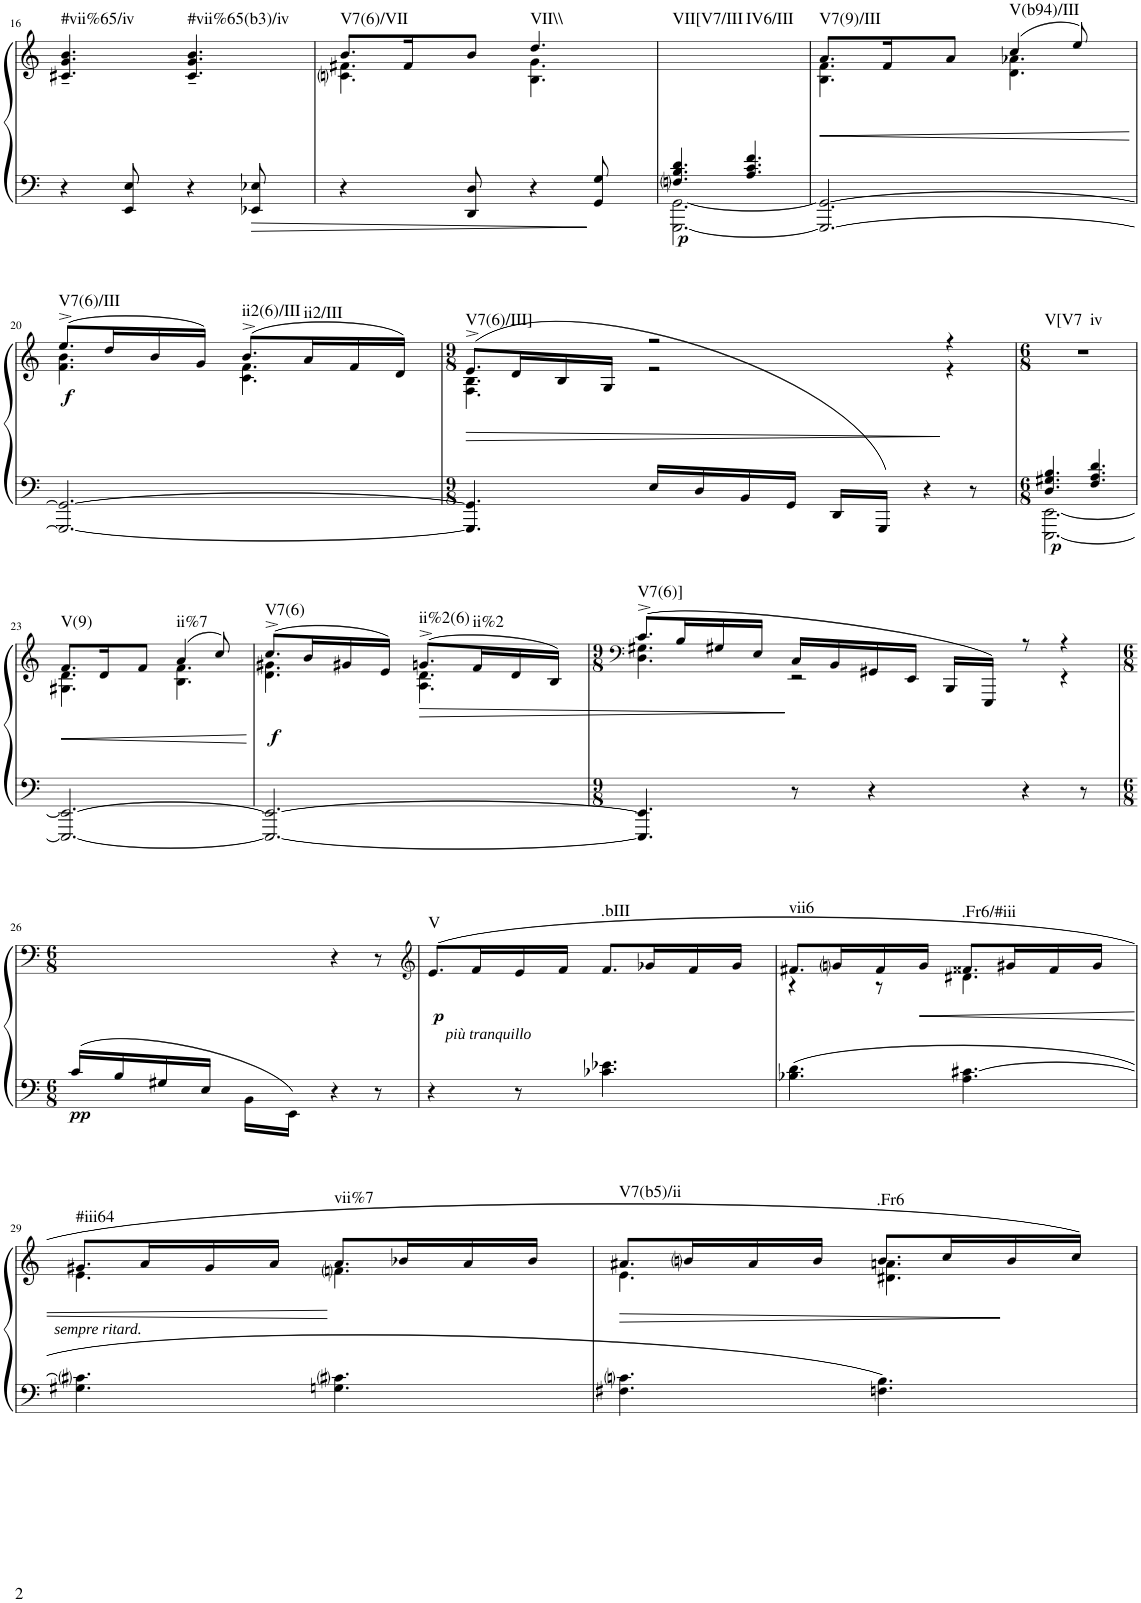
**kern	**kern	**dynam	**harte
*part1	*part1	*part1	*part1
*staff2	*staff1	*staff1/2	*
*I"Midi_1	*	*	*
!!LO:PB:g=z
*clefF4	*clefG2	*	*
*k[]	*k[]	*	*
*M6/8	*M6/8	*	*
=16	=16	=16	=16
*^	*^	*	*
!	!	!	!	!	!LO:H:kt=#vii%65/iv
4r	2ryy	4.c#X/~ 4.g/~ 4.b/~	2ryy	.	N
8EE/ 8E/	.	.	.	.	.
!	!	!	!	!	!LO:H:kt=#vii%65(b3)/iv
4r	.	4.c#/~ 4.g/~ 4.b/~	.	.	N
.	4ryy	.	4ryy	.	.
8EE-X/ 8E-X/	.	.	.	.	.
=17	=17	=17	=17	=17	=17
!	!	!	!	!	!LO:H:kt=V7(6)/VII
4r	2ryy	8.b/L	4.cni\ 4.f#X\	.	N
.	.	16f#/K	.	.	.
8DD/ 8D/	.	8b/J	.	.	.
!	!	!	!	!	!LO:H:kt=VII\\
4r	.	4.dd/	4.B\ 4.g\	.	N
.	4ryy	.	.	.	.
8GG/ 8G/	.	.	.	.	.
=18	=18	=18	=18	=18	=18
!	!	!	!	!LO:DY:b=2	!LO:H:n=1:kt=VII[V7/III
!	!	!	!	!	!LO:H:n=2:kt=IV6/III
4.Fni/ 4.B/ 4.d/	[2.GGG\ [2.GG\	2ryy	2ryy	p	N N
4.A/ 4.c/ 4.f/	.	.	.	.	.
.	.	4ryy	4ryy	.	.
=19	=19	=19	=19	=19	=19
!	!	!	!	!LO:HP:b	!LO:H:kt=V7(9)/III
2ryy	2.GGG/_ 2.GG/_	8.a/L	4.B\ 4.f\	<	N
.	.	16f/K	.	.	.
.	.	8a/J	.	.	.
!	!	!	!	!	!LO:H:kt=V(b94)/III
.	.	(4cc/	4.d\ 4.a-X\	.	N
4ryy	.	.	.	.	.
.	.	8ee/)	.	.	.
*v	*v	*	*	*	*
*	*v	*v	*	*
.	.	[	.
!!LO:LB:g=z
=20	=20	=20	=20
*^	*^	*	*
!	!	!	!	!LO:DY:b	!LO:H:kt=V7(6)/III
2.GGG/_ 2.GG/_	2ryy	(8.ee^/L	4.f\ 4.b\	f	N
.	.	16dd/L	.	.	.
.	.	16b/	.	.	.
.	.	16g/JJ)	.	.	.
!	!	!	!	!	!LO:H:kt=ii2(6)/III
.	.	(8.b^/L	4.c\ 4.f\	.	N
.	4ryy	.	.	.	.
!	!	!	!	!	!LO:H:kt=ii2/III
.	.	16a/L	.	.	N
.	.	16f/	.	.	.
.	.	16d/JJ)	.	.	.
*v	*v	*	*	*	*
=21	=21	=21	=21	=21
*M9/8	*M9/8	*	*	*
!	!	!	!LO:HP:b	!LO:H:kt=V7(6)/III]
4.GGG/] 4.GG/]	(8.e^/L	4.F\ 4.B\	>	N
.	16d/L	.	.	.
.	16B/	.	.	.
.	16G/JJ	.	.	.
16E/LL	2r	2r	.	.
16D/	.	.	.	.
16BB/	.	.	.	.
16GG/JJ	.	.	.	.
16DD/LL	.	.	.	.
16GGG/JJ)	.	.	.	.
4r	.	.	.	.
.	4r	4r	]	.
8r	.	.	.	.
*	*v	*v	*	*
=22	=22	=22	=22
*M6/8	*M6/8	*	*
*^	*	*	*
!	!	!	!LO:DY:b=2	!LO:H:n=1:kt=V[V7
!	!	!	!	!LO:H:n=2:kt=iv
4.D/ 4.G#X/ 4.B/	[2.EEE\ [2.EE\	2.r	p	N N
4.F/ 4.A/ 4.d/	.	.	.	.
*v	*v	*	*	*
!!LO:LB:g=z
=23	=23	=23	=23
!	!	!LO:HP:b	!LO:H:kt=V(9)
*	*^	*	*
2.EEE/_ 2.EE/_	8.f/L	4.G#X\ 4.d\	<	N
.	16d/K	.	.	.
.	8f/J	.	.	.
!	!	!	!	!LO:H:kt=ii%7
.	(4a/	4.B\ 4.f\	.	N
.	8cc/)	.	.	.
*	*v	*v	*	*
.	.	[	.
=24	=24	=24	=24
*	*^	*	*
!	!	!	!LO:DY:b	!LO:H:kt=V7(6)
2.EEE/_ 2.EE/_	(8.cc^/L	4.d\ 4.g#X\	f	N
.	16b/L	.	.	.
.	16g#X/	.	.	.
.	16e/JJ)	.	.	.
!	!	!	!LO:HP:b	!LO:H:kt=ii%2(6)
.	(8.gn^/L	4.A\ 4.d\	>	N
!	!	!	!	!LO:H:kt=ii%2
.	16f/L	.	.	N
.	16d/	.	.	.
.	16B/JJ)	.	.	.
=25	=25	=25	=25	=25
*	*clefF4	*	*	*
*M9/8	*M9/8	*	*	*
!	!	!	!	!LO:H:kt=V7(6)]
4.EEE/] 4.EE/]	(8.c^/L	4.D\ 4.G#X\	.	N
.	16B/L	.	.	.
.	16G#X/	.	.	.
.	16E/JJ	.	.	.
8r	16C/LL	2r	]	.
.	16BB/	.	.	.
4r	16GG#X/	.	.	.
.	16EE/JJ	.	.	.
.	16BBB/LL	.	.	.
.	16EEE/JJ)	.	.	.
4r	8r	.	.	.
.	4r	4r	.	.
8r	.	.	.	.
!!LO:LB:g=z	!!
=26	=26	=26	=26	=26
*M6/8	*M6/8	*	*	*
!	!	!	!LO:DY:b=2	!
16c/LL	4ryy	2ryy	pp	.
16B/	.	.	.	.
16G#X/	.	.	.	.
16E/JJ	.	.	.	.
16BB\LL	8ryy	.	.	.
16EE\JJ	.	.	.	.
4r	4r	.	.	.
.	.	4ryy	.	.
8r	8r	.	.	.
=27	=27	=27	=27	=27
*	*clefG2	*	*	*
!	!LO:TX:b:i:t=più tranquillo	!	!	!
!	!	!	!LO:DY:b	!LO:H:kt=V
4r	(8.e/L	2ryy	p	N
.	16f/L	.	.	.
8r	16e/	.	.	.
.	16f/JJ	.	.	.
!	!	!	!	!LO:H:kt=.bIII
4.c-X\ 4.e-X\	8.f/L	.	.	N
.	.	4ryy	.	.
.	16g-X/L	.	.	.
.	16f/	.	.	.
.	16g-/JJ	.	.	.
=28	=28	=28	=28	=28
!	!	!	!	!LO:H:kt=vii6
4.B-X\ 4.d\	8.f#X/L	4r	.	N
.	16gni/L	.	.	.
.	16f#/	8r	.	.
!	!	!	!LO:HP:b	!
.	16g/JJ	.	<	.
!	!	!	!	!LO:H:kt=.Fr6/#iii
4.A\ [4.c#X\	8.f##X/L	4.d#X\	.	N
.	16g#X/L	.	.	.
.	16f##/	.	.	.
.	16g#/JJ	.	.	.
!!LO:LB:g=z	!!
=29	=29	=29	=29	=29
!	!LO:TX:b:i:t=sempre ritard.	!	!	!LO:H:kt=#iii64
4.G#X\ 4.c#i\]	8.g#X/L	4.e\	.	N
.	16a/L	.	.	.
.	16g#/	.	.	.
.	16a/JJ	.	.	.
!	!	!	!	!LO:H:kt=vii%7
4.Gn\ 4.c#i\	8.a/L	4.fni\	[	N
.	16b-X/L	.	.	.
.	16a/	.	.	.
.	16b-/JJ	.	.	.
=30	=30	=30	=30	=30
!	!	!	!LO:HP:b	!LO:H:kt=V7(b5)/ii
4.F#X\ 4.cni\	8.a#X/L	4.e\	>	N
.	16bni/L	.	.	.
.	16a#/	.	.	.
.	16b/JJ	.	.	.
!	!	!	!	!LO:H:kt=.Fr6
4.Fn\ 4.B\	8.b/L	4.d#X\ 4.an\	.	N
.	16cc/L	.	.	.
.	16b/	.	]	.
.	16cc/JJ)	.	.	.
*	*v	*v	*	*
=	=	=	=
*-	*-	*-	*-
